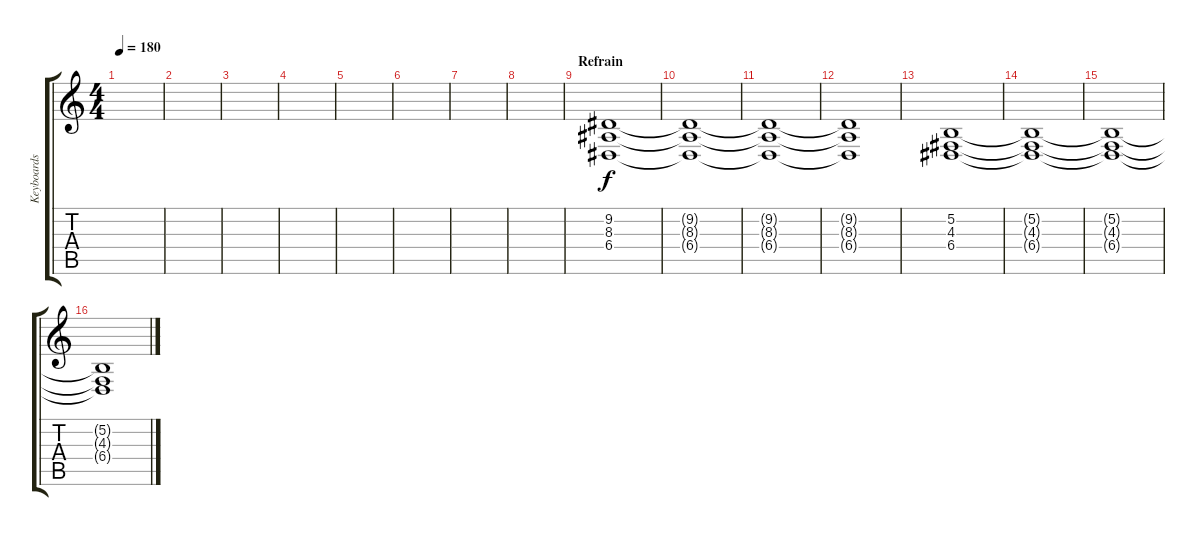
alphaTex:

\track ("Keyboards" "Keyboards") {instrument stringensemble1}
\staff {score tabs}
\tuning (B3 Gb3 D3 A2 E2 B1) {hide}
\ts (4 4)
\tempo 180
\clef g2
\ks c
|
|
|
|
|
|
|
|
\section ("" "Refrain")
(9.2 8.3 6.4).1 |
(9.2{t} 8.3{t} 6.4{t}).1 |
(9.2{t} 8.3{t} 6.4{t}).1 |
(9.2{t} 8.3{t} 6.4{t}).1 |
(5.2 4.3 6.4).1 |
(5.2{t} 4.3{t} 6.4{t}).1 |
(5.2{t} 4.3{t} 6.4{t}).1 |
(5.2{t} 4.3{t} 6.4{t}).1
